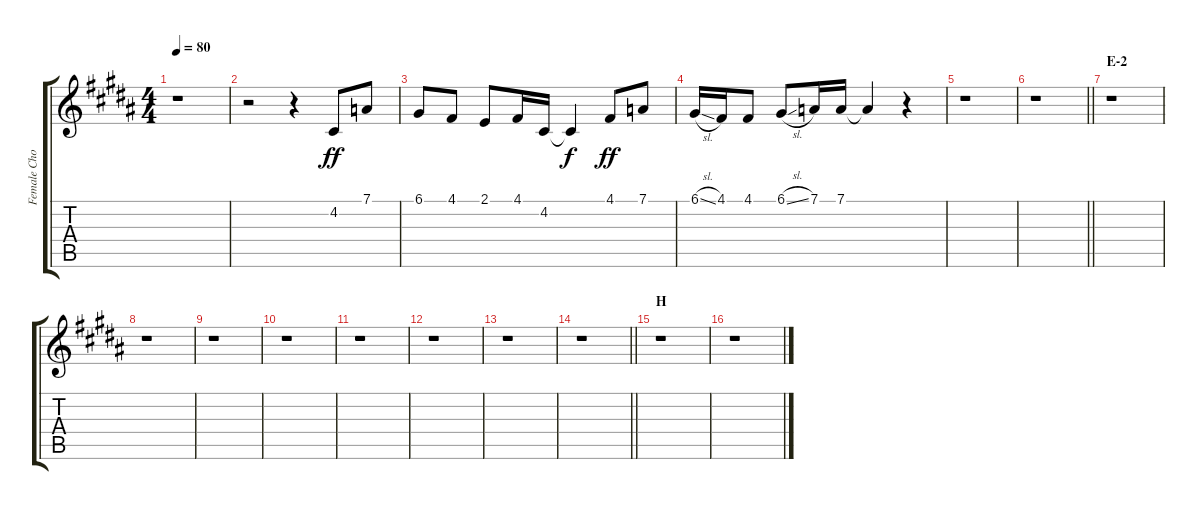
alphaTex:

\track ("Female Chorus II" "Female Cho") {instrument voiceoohs}
\staff {score tabs}
\tuning (D4 A3 F3 C3 G2 D2) {hide}
\ts (4 4)
\tempo 80
\clef g2
\ks b
r.1{dy ff} |
r.2 r.4 4.2.8 7.1.8 |
6.1.8 4.1.8 2.1.8 4.1.16 4.2.16 4.2{t}.4{dy f} 4.1.8{dy ff} 7.1.8 |
6.1{sl}.16 4.1.16 4.1.8 6.1{sl}.8 7.1.16 7.1.16 7.1{t}.4 r.4 |
r.1 |
\barLineRight lightlight
r.1 |
\section ("" "E-2")
r.1 |
r.1 |
r.1 |
r.1 |
r.1 |
r.1 |
r.1 |
\barLineRight lightlight
r.1 |
\section ("" "H")
r.1 |
r.1
